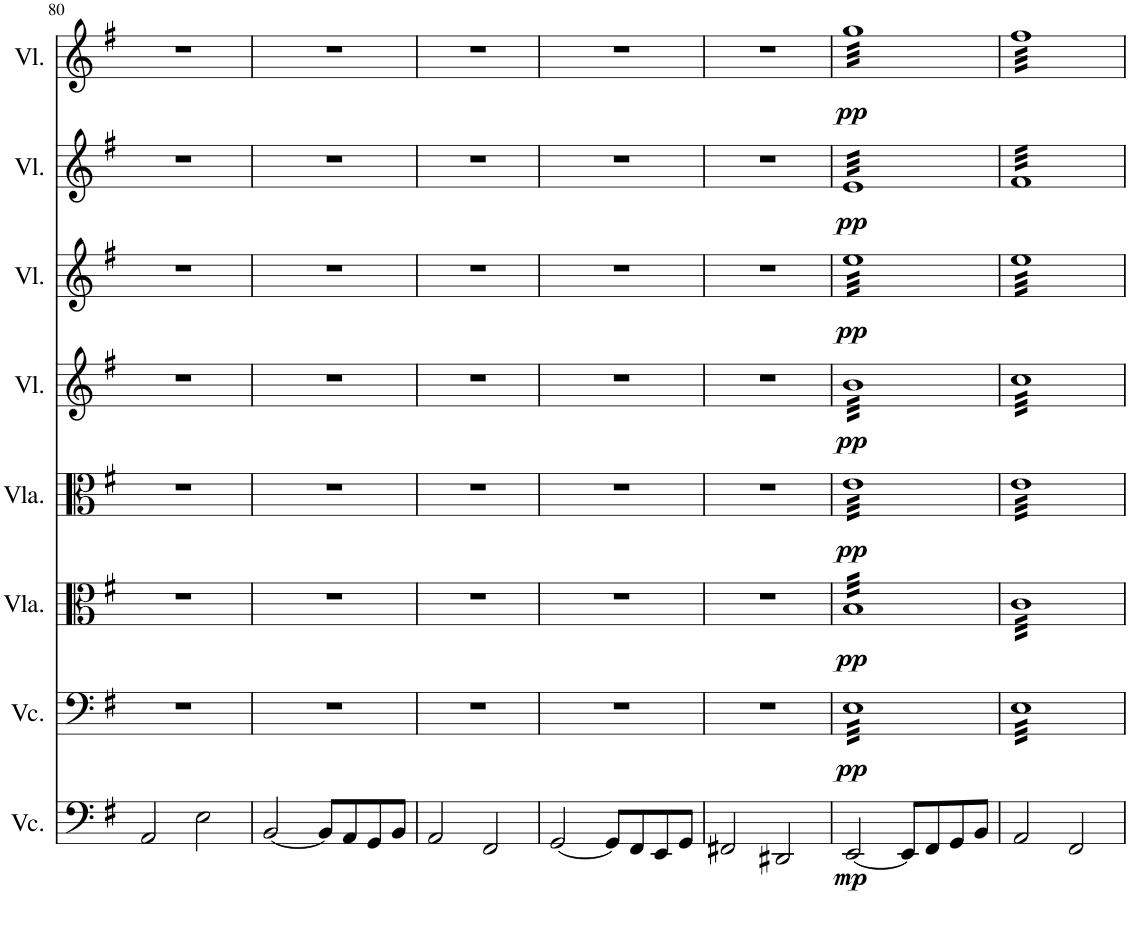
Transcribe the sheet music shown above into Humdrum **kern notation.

**kern	**dynam	**kern	**dynam	**kern	**dynam	**kern	**dynam	**kern	**dynam	**kern	**dynam	**kern	**dynam	**kern	**dynam
*part8	*part8	*part7	*part7	*part6	*part6	*part5	*part5	*part4	*part4	*part3	*part3	*part2	*part2	*part1	*part1
*staff8	*staff8	*staff7	*staff7	*staff6	*staff6	*staff5	*staff5	*staff4	*staff4	*staff3	*staff3	*staff2	*staff2	*staff1	*staff1
*I"Cello	*	*I"Cello	*	*I"Altviool	*	*I"Altviool	*	*I"Viool	*	*I"Viool	*	*I"Viool	*	*I"Viool	*
*	*	*	*	*	*	*	*	*I'Vl.	*	*I'Vl.	*	*I'Vl.	*	*I'Vl.	*
!!LO:PB:g=z
*clefF4	*	*clefF4	*	*clefC3	*	*clefC3	*	*clefG2	*	*clefG2	*	*clefG2	*	*clefG2	*
*k[f#]	*	*k[f#]	*	*k[f#]	*	*k[f#]	*	*k[f#]	*	*k[f#]	*	*k[f#]	*	*k[f#]	*
*M4/4	*	*M4/4	*	*M4/4	*	*M4/4	*	*M4/4	*	*M4/4	*	*M4/4	*	*M4/4	*
=80	=80	=80	=80	=80	=80	=80	=80	=80	=80	=80	=80	=80	=80	=80	=80
2AA/	.	1r	.	1r	.	1r	.	1r	.	1r	.	1r	.	1r	.
2E\	.	.	.	.	.	.	.	.	.	.	.	.	.	.	.
=81	=81	=81	=81	=81	=81	=81	=81	=81	=81	=81	=81	=81	=81	=81	=81
[2BB/	.	1r	.	1r	.	1r	.	1r	.	1r	.	1r	.	1r	.
8BB/L]	.	.	.	.	.	.	.	.	.	.	.	.	.	.	.
8AA/	.	.	.	.	.	.	.	.	.	.	.	.	.	.	.
8GG/	.	.	.	.	.	.	.	.	.	.	.	.	.	.	.
8BB/J	.	.	.	.	.	.	.	.	.	.	.	.	.	.	.
=82	=82	=82	=82	=82	=82	=82	=82	=82	=82	=82	=82	=82	=82	=82	=82
2AA/	.	1r	.	1r	.	1r	.	1r	.	1r	.	1r	.	1r	.
2FF#/	.	.	.	.	.	.	.	.	.	.	.	.	.	.	.
=83	=83	=83	=83	=83	=83	=83	=83	=83	=83	=83	=83	=83	=83	=83	=83
[2GG/	.	1r	.	1r	.	1r	.	1r	.	1r	.	1r	.	1r	.
8GG/L]	.	.	.	.	.	.	.	.	.	.	.	.	.	.	.
8FF#/	.	.	.	.	.	.	.	.	.	.	.	.	.	.	.
8EE/	.	.	.	.	.	.	.	.	.	.	.	.	.	.	.
8GG/J	.	.	.	.	.	.	.	.	.	.	.	.	.	.	.
=84	=84	=84	=84	=84	=84	=84	=84	=84	=84	=84	=84	=84	=84	=84	=84
2FF#X/	.	1r	.	1r	.	1r	.	1r	.	1r	.	1r	.	1r	.
2DD#X/	.	.	.	.	.	.	.	.	.	.	.	.	.	.	.
=85	=85	=85	=85	=85	=85	=85	=85	=85	=85	=85	=85	=85	=85	=85	=85
!	!LO:DY:b	!	!LO:DY:b	!	!LO:DY:b	!	!LO:DY:b	!	!LO:DY:b	!	!LO:DY:b	!	!LO:DY:b	!	!LO:DY:b
*	*	*tremolo	*	*	*	*	*	*	*	*	*	*	*	*	*
*	*	*	*	*tremolo	*	*	*	*	*	*	*	*	*	*	*
*	*	*	*	*	*	*tremolo	*	*	*	*	*	*	*	*	*
*	*	*	*	*	*	*	*	*tremolo	*	*	*	*	*	*	*
*	*	*	*	*	*	*	*	*	*	*tremolo	*	*	*	*	*
*	*	*	*	*	*	*	*	*	*	*	*	*tremolo	*	*	*
*	*	*	*	*	*	*	*	*	*	*	*	*	*	*tremolo	*
[2EE/	mp	32ELLL	pp	32BLLL	pp	32eLLL	pp	32bLLL	pp	32eeLLL	pp	32eLLL	pp	32ggLLL	pp
.	.	32E	.	32B	.	32e	.	32b	.	32ee	.	32e	.	32gg	.
.	.	32E	.	32B	.	32e	.	32b	.	32ee	.	32e	.	32gg	.
.	.	32E	.	32B	.	32e	.	32b	.	32ee	.	32e	.	32gg	.
.	.	32E	.	32B	.	32e	.	32b	.	32ee	.	32e	.	32gg	.
.	.	32E	.	32B	.	32e	.	32b	.	32ee	.	32e	.	32gg	.
.	.	32E	.	32B	.	32e	.	32b	.	32ee	.	32e	.	32gg	.
.	.	32E	.	32B	.	32e	.	32b	.	32ee	.	32e	.	32gg	.
.	.	32E	.	32B	.	32e	.	32b	.	32ee	.	32e	.	32gg	.
.	.	32E	.	32B	.	32e	.	32b	.	32ee	.	32e	.	32gg	.
.	.	32E	.	32B	.	32e	.	32b	.	32ee	.	32e	.	32gg	.
.	.	32E	.	32B	.	32e	.	32b	.	32ee	.	32e	.	32gg	.
.	.	32E	.	32B	.	32e	.	32b	.	32ee	.	32e	.	32gg	.
.	.	32E	.	32B	.	32e	.	32b	.	32ee	.	32e	.	32gg	.
.	.	32E	.	32B	.	32e	.	32b	.	32ee	.	32e	.	32gg	.
.	.	32E	.	32B	.	32e	.	32b	.	32ee	.	32e	.	32gg	.
8EE/L]	.	32E	.	32B	.	32e	.	32b	.	32ee	.	32e	.	32gg	.
.	.	32E	.	32B	.	32e	.	32b	.	32ee	.	32e	.	32gg	.
.	.	32E	.	32B	.	32e	.	32b	.	32ee	.	32e	.	32gg	.
.	.	32E	.	32B	.	32e	.	32b	.	32ee	.	32e	.	32gg	.
8FF#/	.	32E	.	32B	.	32e	.	32b	.	32ee	.	32e	.	32gg	.
.	.	32E	.	32B	.	32e	.	32b	.	32ee	.	32e	.	32gg	.
.	.	32E	.	32B	.	32e	.	32b	.	32ee	.	32e	.	32gg	.
.	.	32E	.	32B	.	32e	.	32b	.	32ee	.	32e	.	32gg	.
8GG/	.	32E	.	32B	.	32e	.	32b	.	32ee	.	32e	.	32gg	.
.	.	32E	.	32B	.	32e	.	32b	.	32ee	.	32e	.	32gg	.
.	.	32E	.	32B	.	32e	.	32b	.	32ee	.	32e	.	32gg	.
.	.	32E	.	32B	.	32e	.	32b	.	32ee	.	32e	.	32gg	.
8BB/J	.	32E	.	32B	.	32e	.	32b	.	32ee	.	32e	.	32gg	.
.	.	32E	.	32B	.	32e	.	32b	.	32ee	.	32e	.	32gg	.
.	.	32E	.	32B	.	32e	.	32b	.	32ee	.	32e	.	32gg	.
.	.	32EJJJ	.	32BJJJ	.	32eJJJ	.	32bJJJ	.	32eeJJJ	.	32eJJJ	.	32ggJJJ	.
=86	=86	=86	=86	=86	=86	=86	=86	=86	=86	=86	=86	=86	=86	=86	=86
2AA/	.	32ELLL	.	32cLLL	.	32eLLL	.	32ccLLL	.	32eeLLL	.	32f#LLL	.	32ff#LLL	.
.	.	32E	.	32c	.	32e	.	32cc	.	32ee	.	32f#	.	32ff#	.
.	.	32E	.	32c	.	32e	.	32cc	.	32ee	.	32f#	.	32ff#	.
.	.	32E	.	32c	.	32e	.	32cc	.	32ee	.	32f#	.	32ff#	.
.	.	32E	.	32c	.	32e	.	32cc	.	32ee	.	32f#	.	32ff#	.
.	.	32E	.	32c	.	32e	.	32cc	.	32ee	.	32f#	.	32ff#	.
.	.	32E	.	32c	.	32e	.	32cc	.	32ee	.	32f#	.	32ff#	.
.	.	32E	.	32c	.	32e	.	32cc	.	32ee	.	32f#	.	32ff#	.
.	.	32E	.	32c	.	32e	.	32cc	.	32ee	.	32f#	.	32ff#	.
.	.	32E	.	32c	.	32e	.	32cc	.	32ee	.	32f#	.	32ff#	.
.	.	32E	.	32c	.	32e	.	32cc	.	32ee	.	32f#	.	32ff#	.
.	.	32E	.	32c	.	32e	.	32cc	.	32ee	.	32f#	.	32ff#	.
.	.	32E	.	32c	.	32e	.	32cc	.	32ee	.	32f#	.	32ff#	.
.	.	32E	.	32c	.	32e	.	32cc	.	32ee	.	32f#	.	32ff#	.
.	.	32E	.	32c	.	32e	.	32cc	.	32ee	.	32f#	.	32ff#	.
.	.	32E	.	32c	.	32e	.	32cc	.	32ee	.	32f#	.	32ff#	.
2FF#/	.	32E	.	32c	.	32e	.	32cc	.	32ee	.	32f#	.	32ff#	.
.	.	32E	.	32c	.	32e	.	32cc	.	32ee	.	32f#	.	32ff#	.
.	.	32E	.	32c	.	32e	.	32cc	.	32ee	.	32f#	.	32ff#	.
.	.	32E	.	32c	.	32e	.	32cc	.	32ee	.	32f#	.	32ff#	.
.	.	32E	.	32c	.	32e	.	32cc	.	32ee	.	32f#	.	32ff#	.
.	.	32E	.	32c	.	32e	.	32cc	.	32ee	.	32f#	.	32ff#	.
.	.	32E	.	32c	.	32e	.	32cc	.	32ee	.	32f#	.	32ff#	.
.	.	32E	.	32c	.	32e	.	32cc	.	32ee	.	32f#	.	32ff#	.
.	.	32E	.	32c	.	32e	.	32cc	.	32ee	.	32f#	.	32ff#	.
.	.	32E	.	32c	.	32e	.	32cc	.	32ee	.	32f#	.	32ff#	.
.	.	32E	.	32c	.	32e	.	32cc	.	32ee	.	32f#	.	32ff#	.
.	.	32E	.	32c	.	32e	.	32cc	.	32ee	.	32f#	.	32ff#	.
.	.	32E	.	32c	.	32e	.	32cc	.	32ee	.	32f#	.	32ff#	.
.	.	32E	.	32c	.	32e	.	32cc	.	32ee	.	32f#	.	32ff#	.
.	.	32E	.	32c	.	32e	.	32cc	.	32ee	.	32f#	.	32ff#	.
.	.	32EJJJ	.	32cJJJ	.	32eJJJ	.	32ccJJJ	.	32eeJJJ	.	32f#JJJ	.	32ff#JJJ	.
*	*	*	*	*	*	*	*	*	*	*	*	*	*	*Xtremolo	*
*	*	*	*	*	*	*	*	*	*	*	*	*Xtremolo	*	*	*
*	*	*	*	*	*	*	*	*	*	*Xtremolo	*	*	*	*	*
*	*	*	*	*	*	*	*	*Xtremolo	*	*	*	*	*	*	*
*	*	*	*	*	*	*Xtremolo	*	*	*	*	*	*	*	*	*
*	*	*	*	*Xtremolo	*	*	*	*	*	*	*	*	*	*	*
*	*	*Xtremolo	*	*	*	*	*	*	*	*	*	*	*	*	*
=	=	=	=	=	=	=	=	=	=	=	=	=	=	=	=
*-	*-	*-	*-	*-	*-	*-	*-	*-	*-	*-	*-	*-	*-	*-	*-
